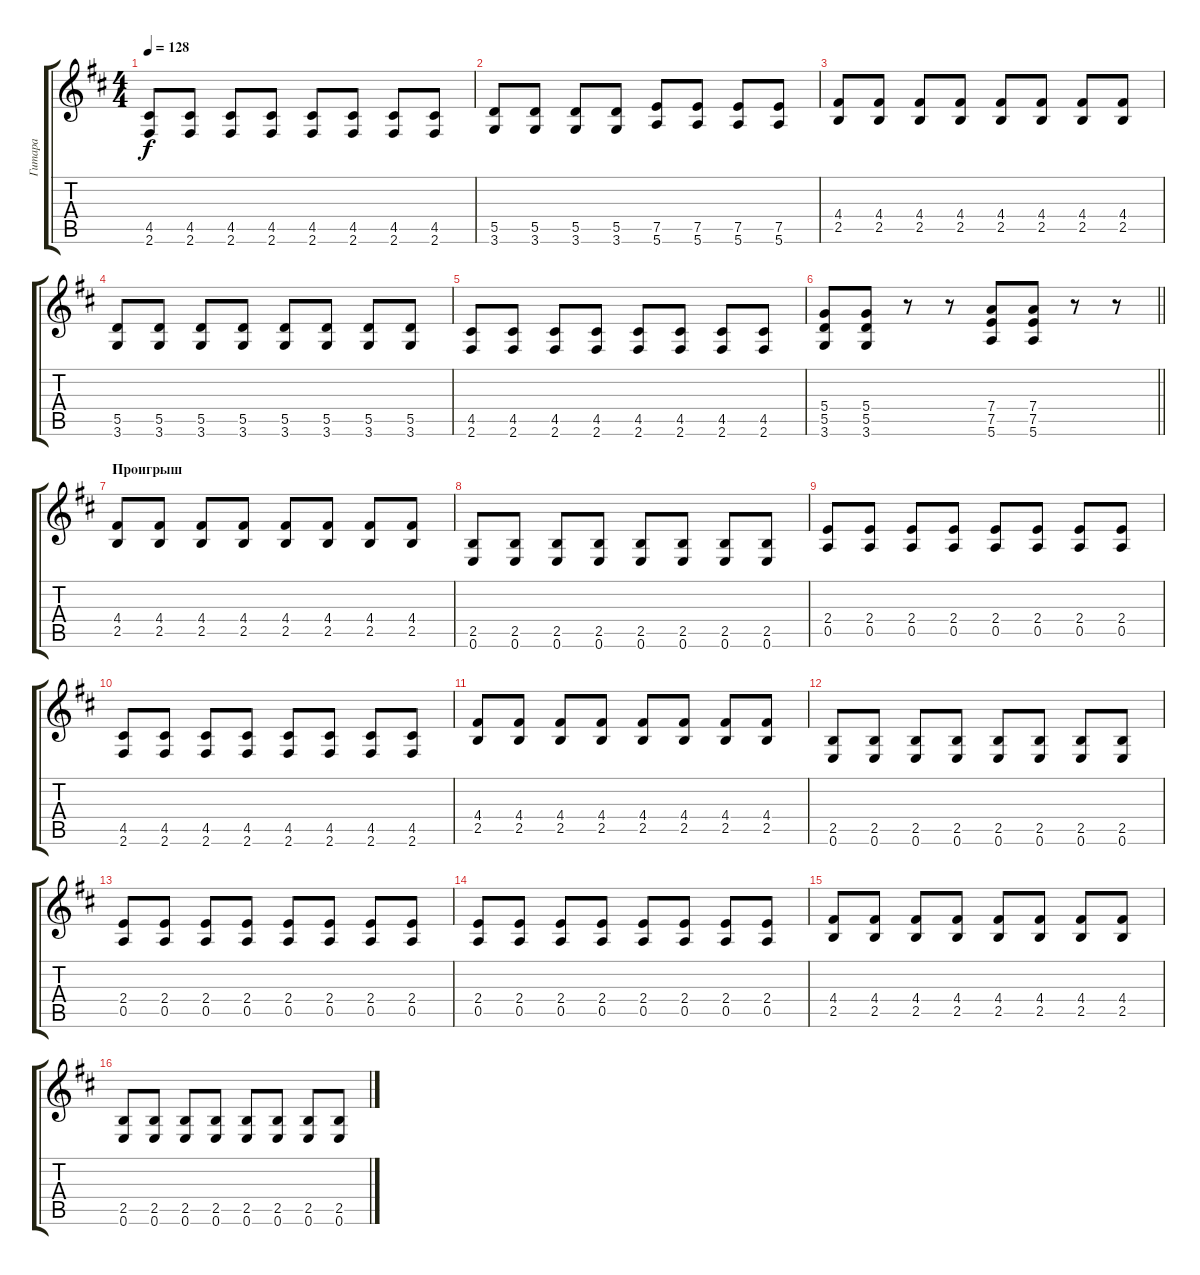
\track ("Гитара" "Гитара") {instrument distortionguitar}
\staff {score tabs}
\tuning (E4 B3 G3 D3 A2 E2) {hide}
\ts (4 4)
\tempo 128
\clef g2
\ks bminor
(4.5 2.6).8{dy f} (4.5 2.6).8 (4.5 2.6).8 (4.5 2.6).8 (4.5 2.6).8 (4.5 2.6).8 (4.5 2.6).8 (4.5 2.6).8 |
(5.5 3.6).8 (5.5 3.6).8 (5.5 3.6).8 (5.5 3.6).8 (7.5 5.6).8 (7.5 5.6).8 (7.5 5.6).8 (7.5 5.6).8 |
(4.4 2.5).8 (4.4 2.5).8 (4.4 2.5).8 (4.4 2.5).8 (4.4 2.5).8 (4.4 2.5).8 (4.4 2.5).8 (4.4 2.5).8 |
(5.5 3.6).8 (5.5 3.6).8 (5.5 3.6).8 (5.5 3.6).8 (5.5 3.6).8 (5.5 3.6).8 (5.5 3.6).8 (5.5 3.6).8 |
(4.5 2.6).8 (4.5 2.6).8 (4.5 2.6).8 (4.5 2.6).8 (4.5 2.6).8 (4.5 2.6).8 (4.5 2.6).8 (4.5 2.6).8 |
\barLineRight lightlight
(5.4 5.5 3.6).8 (5.4 5.5 3.6).8 r.8 r.8 (7.4 7.5 5.6).8 (7.4 7.5 5.6).8 r.8 r.8 |
\section ("" "Проигрыш")
(4.4 2.5).8 (4.4 2.5).8 (4.4 2.5).8 (4.4 2.5).8 (4.4 2.5).8 (4.4 2.5).8 (4.4 2.5).8 (4.4 2.5).8 |
(2.5 0.6).8 (2.5 0.6).8 (2.5 0.6).8 (2.5 0.6).8 (2.5 0.6).8 (2.5 0.6).8 (2.5 0.6).8 (2.5 0.6).8 |
(2.4 0.5).8 (2.4 0.5).8 (2.4 0.5).8 (2.4 0.5).8 (2.4 0.5).8 (2.4 0.5).8 (2.4 0.5).8 (2.4 0.5).8 |
(4.5 2.6).8 (4.5 2.6).8 (4.5 2.6).8 (4.5 2.6).8 (4.5 2.6).8 (4.5 2.6).8 (4.5 2.6).8 (4.5 2.6).8 |
(4.4 2.5).8 (4.4 2.5).8 (4.4 2.5).8 (4.4 2.5).8 (4.4 2.5).8 (4.4 2.5).8 (4.4 2.5).8 (4.4 2.5).8 |
(2.5 0.6).8 (2.5 0.6).8 (2.5 0.6).8 (2.5 0.6).8 (2.5 0.6).8 (2.5 0.6).8 (2.5 0.6).8 (2.5 0.6).8 |
(2.4 0.5).8 (2.4 0.5).8 (2.4 0.5).8 (2.4 0.5).8 (2.4 0.5).8 (2.4 0.5).8 (2.4 0.5).8 (2.4 0.5).8 |
(2.4 0.5).8 (2.4 0.5).8 (2.4 0.5).8 (2.4 0.5).8 (2.4 0.5).8 (2.4 0.5).8 (2.4 0.5).8 (2.4 0.5).8 |
(4.4 2.5).8 (4.4 2.5).8 (4.4 2.5).8 (4.4 2.5).8 (4.4 2.5).8 (4.4 2.5).8 (4.4 2.5).8 (4.4 2.5).8 |
(2.5 0.6).8 (2.5 0.6).8 (2.5 0.6).8 (2.5 0.6).8 (2.5 0.6).8 (2.5 0.6).8 (2.5 0.6).8 (2.5 0.6).8
